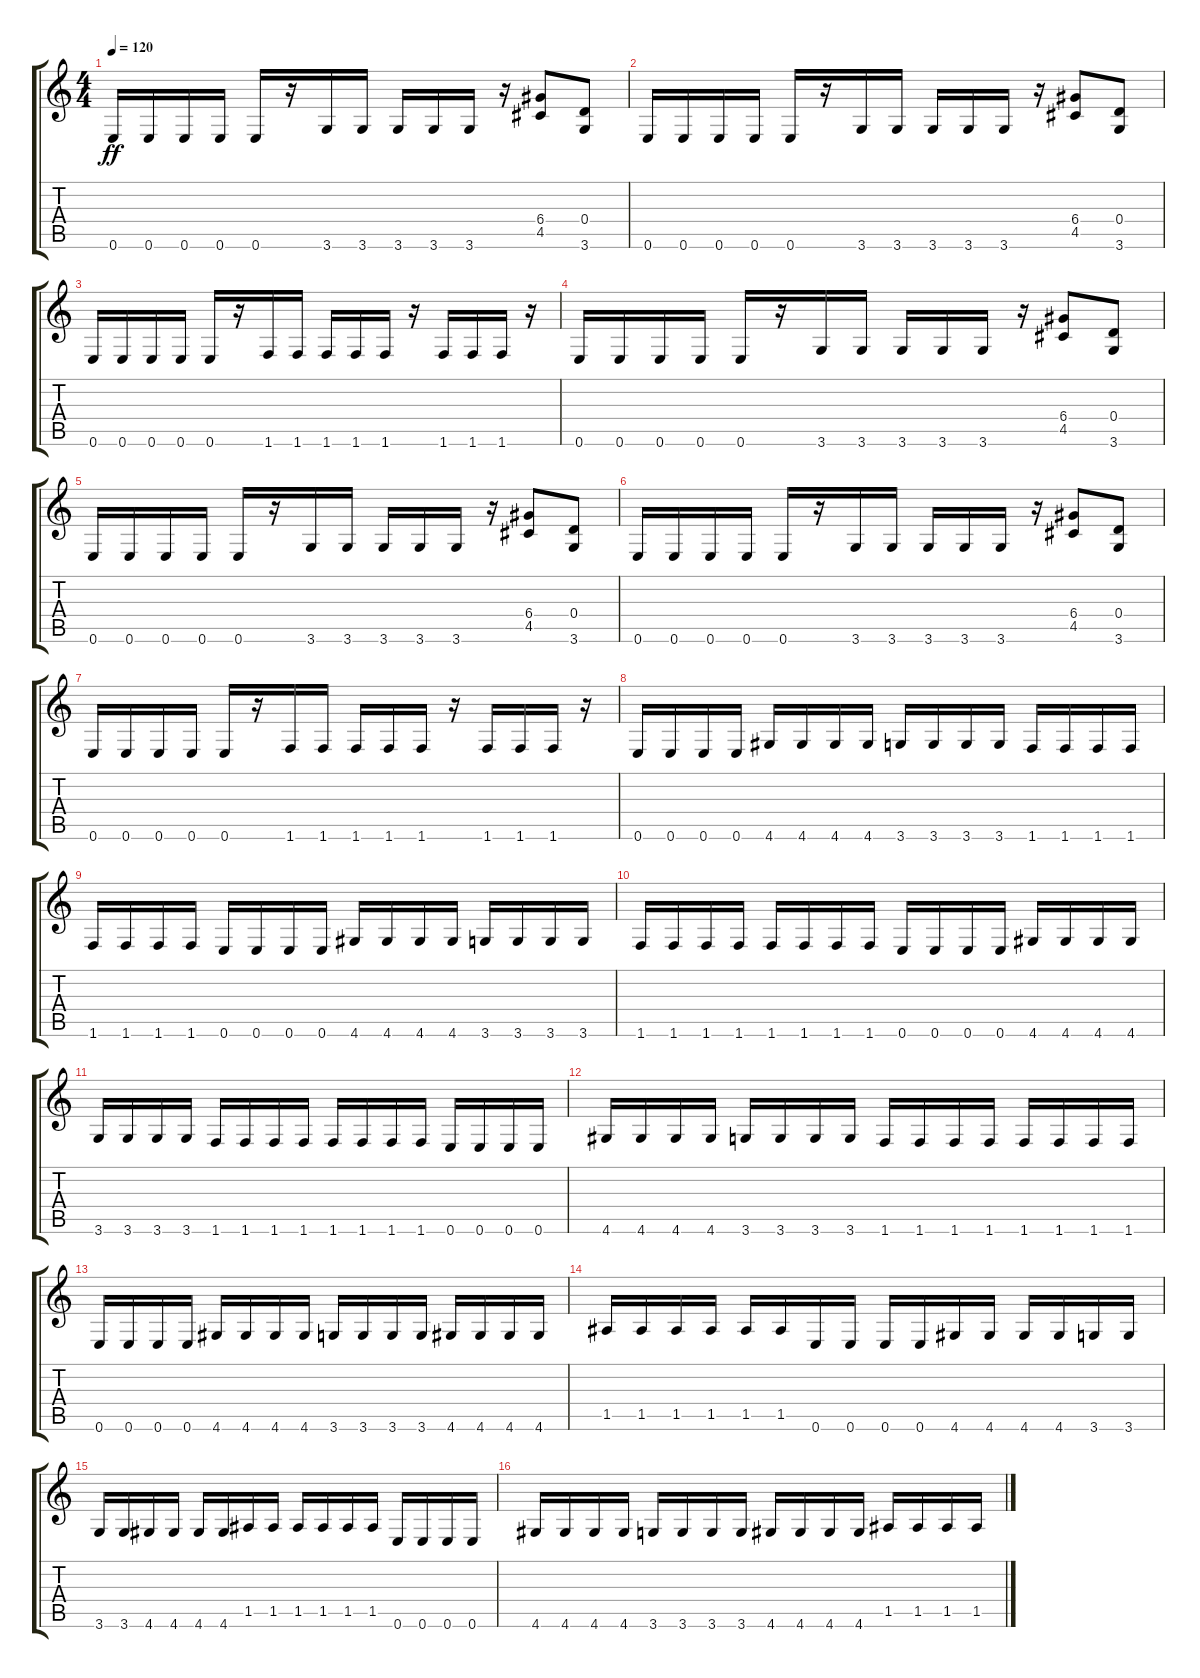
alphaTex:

\track "" {instrument distortionguitar}
\staff {score tabs}
\tuning (E4 B3 G3 D3 A2 E2) {hide}
\ts (4 4)
\tempo 120
\clef g2
\ks c
0.6.16{dy ff} 0.6.16 0.6.16 0.6.16 0.6.16 r.16 3.6.16 3.6.16 3.6.16 3.6.16 3.6.16 r.16 (6.4 4.5).8 (0.4 3.6).8 |
0.6.16 0.6.16 0.6.16 0.6.16 0.6.16 r.16 3.6.16 3.6.16 3.6.16 3.6.16 3.6.16 r.16 (6.4 4.5).8 (0.4 3.6).8 |
0.6.16 0.6.16 0.6.16 0.6.16 0.6.16 r.16 1.6.16 1.6.16 1.6.16 1.6.16 1.6.16 r.16 1.6.16 1.6.16 1.6.16 r.16 |
0.6.16 0.6.16 0.6.16 0.6.16 0.6.16 r.16 3.6.16 3.6.16 3.6.16 3.6.16 3.6.16 r.16 (6.4 4.5).8 (0.4 3.6).8 |
0.6.16 0.6.16 0.6.16 0.6.16 0.6.16 r.16 3.6.16 3.6.16 3.6.16 3.6.16 3.6.16 r.16 (6.4 4.5).8 (0.4 3.6).8 |
0.6.16 0.6.16 0.6.16 0.6.16 0.6.16 r.16 3.6.16 3.6.16 3.6.16 3.6.16 3.6.16 r.16 (6.4 4.5).8 (0.4 3.6).8 |
0.6.16 0.6.16 0.6.16 0.6.16 0.6.16 r.16 1.6.16 1.6.16 1.6.16 1.6.16 1.6.16 r.16 1.6.16 1.6.16 1.6.16 r.16 |
0.6.16 0.6.16 0.6.16 0.6.16 4.6.16 4.6.16 4.6.16 4.6.16 3.6.16 3.6.16 3.6.16 3.6.16 1.6.16 1.6.16 1.6.16 1.6.16 |
1.6.16 1.6.16 1.6.16 1.6.16 0.6.16 0.6.16 0.6.16 0.6.16 4.6.16 4.6.16 4.6.16 4.6.16 3.6.16 3.6.16 3.6.16 3.6.16 |
1.6.16 1.6.16 1.6.16 1.6.16 1.6.16 1.6.16 1.6.16 1.6.16 0.6.16 0.6.16 0.6.16 0.6.16 4.6.16 4.6.16 4.6.16 4.6.16 |
3.6.16 3.6.16 3.6.16 3.6.16 1.6.16 1.6.16 1.6.16 1.6.16 1.6.16 1.6.16 1.6.16 1.6.16 0.6.16 0.6.16 0.6.16 0.6.16 |
4.6.16 4.6.16 4.6.16 4.6.16 3.6.16 3.6.16 3.6.16 3.6.16 1.6.16 1.6.16 1.6.16 1.6.16 1.6.16 1.6.16 1.6.16 1.6.16 |
0.6.16 0.6.16 0.6.16 0.6.16 4.6.16 4.6.16 4.6.16 4.6.16 3.6.16 3.6.16 3.6.16 3.6.16 4.6.16 4.6.16 4.6.16 4.6.16 |
1.5.16 1.5.16 1.5.16 1.5.16 1.5.16 1.5.16 0.6.16 0.6.16 0.6.16 0.6.16 4.6.16 4.6.16 4.6.16 4.6.16 3.6.16 3.6.16 |
3.6.16 3.6.16 4.6.16 4.6.16 4.6.16 4.6.16 1.5.16 1.5.16 1.5.16 1.5.16 1.5.16 1.5.16 0.6.16 0.6.16 0.6.16 0.6.16 |
4.6.16 4.6.16 4.6.16 4.6.16 3.6.16 3.6.16 3.6.16 3.6.16 4.6.16 4.6.16 4.6.16 4.6.16 1.5.16 1.5.16 1.5.16 1.5.16
